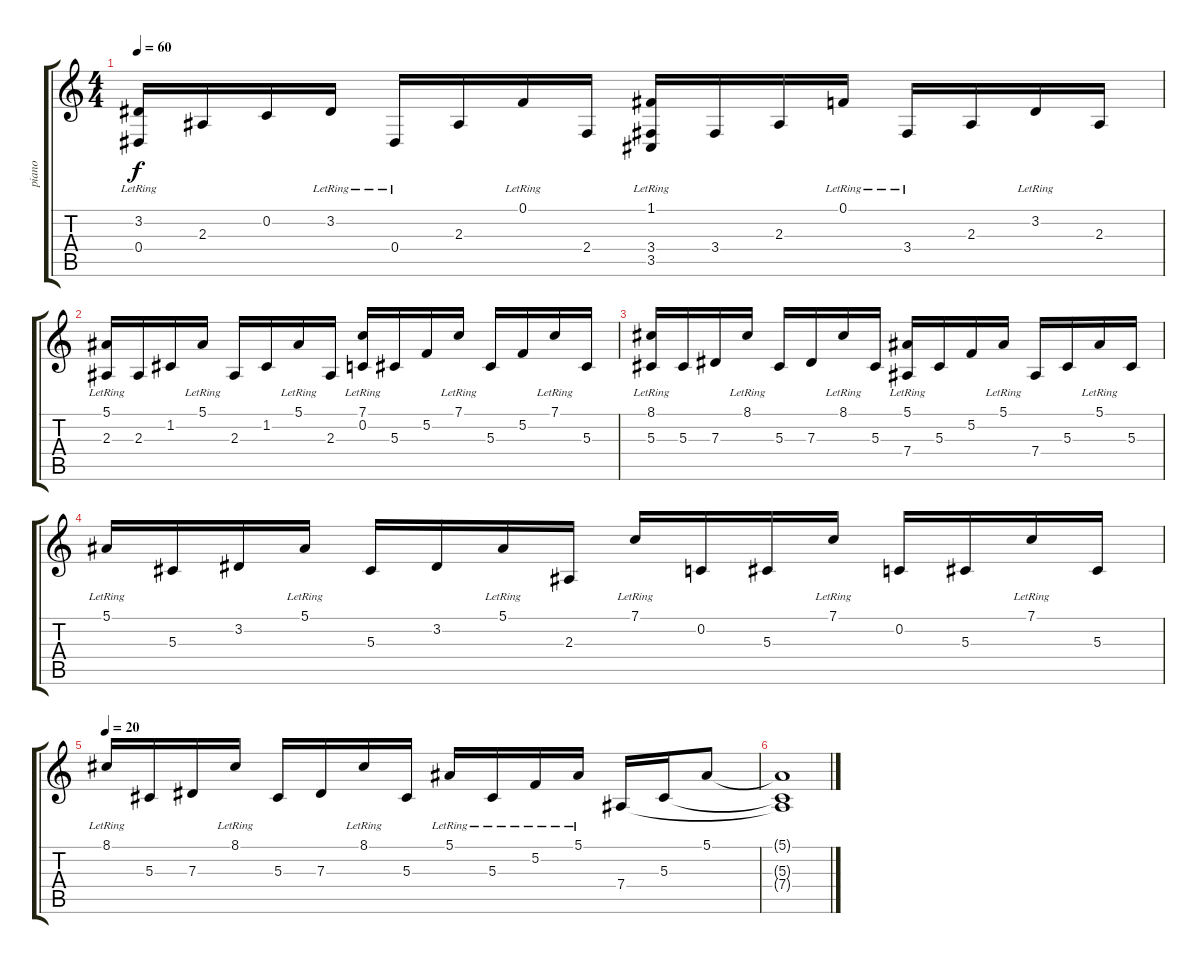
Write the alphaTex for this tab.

\track ("piano" "piano") {instrument acousticgrandpiano}
\staff {score tabs}
\tuning (F4 C4 Ab3 Eb3 Bb2 F2) {hide}
\ts (4 4)
\tempo 60
\clef g2
\ks c
(3.2{lr} 0.4{lr}).16{dy f} 2.3.16 0.2.16 3.2{lr}.16 0.4{lr}.16 2.3.16 0.1{lr}.16 2.4.16 (1.1{lr} 3.4{lr} 3.5).16 3.4.16 2.3.16 0.1{lr}.16 3.4{lr}.16 2.3.16 3.2{lr}.16 2.3.16 |
(5.1{lr} 2.3).16 2.3.16 1.2.16 5.1{lr}.16 2.3.16 1.2.16 5.1{lr}.16 2.3.16 (7.1{lr} 0.2).16 5.3.16 5.2.16 7.1{lr}.16 5.3.16 5.2.16 7.1{lr}.16 5.3.16 |
(8.1{lr} 5.3).16 5.3.16 7.3.16 8.1{lr}.16 5.3.16 7.3.16 8.1{lr}.16 5.3.16 (5.1{lr} 7.4).16 5.3.16 5.2.16 5.1{lr}.16 7.4.16 5.3.16 5.1{lr}.16 5.3.16 |
5.1{lr}.16 5.3.16 3.2.16 5.1{lr}.16 5.3.16 3.2.16 5.1{lr}.16 2.3.16 7.1{lr}.16 0.2.16 5.3.16 7.1{lr}.16 0.2.16 5.3.16 7.1{lr}.16 5.3.16 |
\tempo 20
8.1{lr}.16 5.3.16 7.3.16 8.1{lr}.16 5.3.16 7.3.16 8.1{lr}.16 5.3.16 5.1{lr}.16 5.3{lr}.16 5.2{lr}.16 5.1{lr}.16 7.4.16 5.3.16 5.1.8 |
(5.1{t} 5.3{t} 7.4{t}).1
